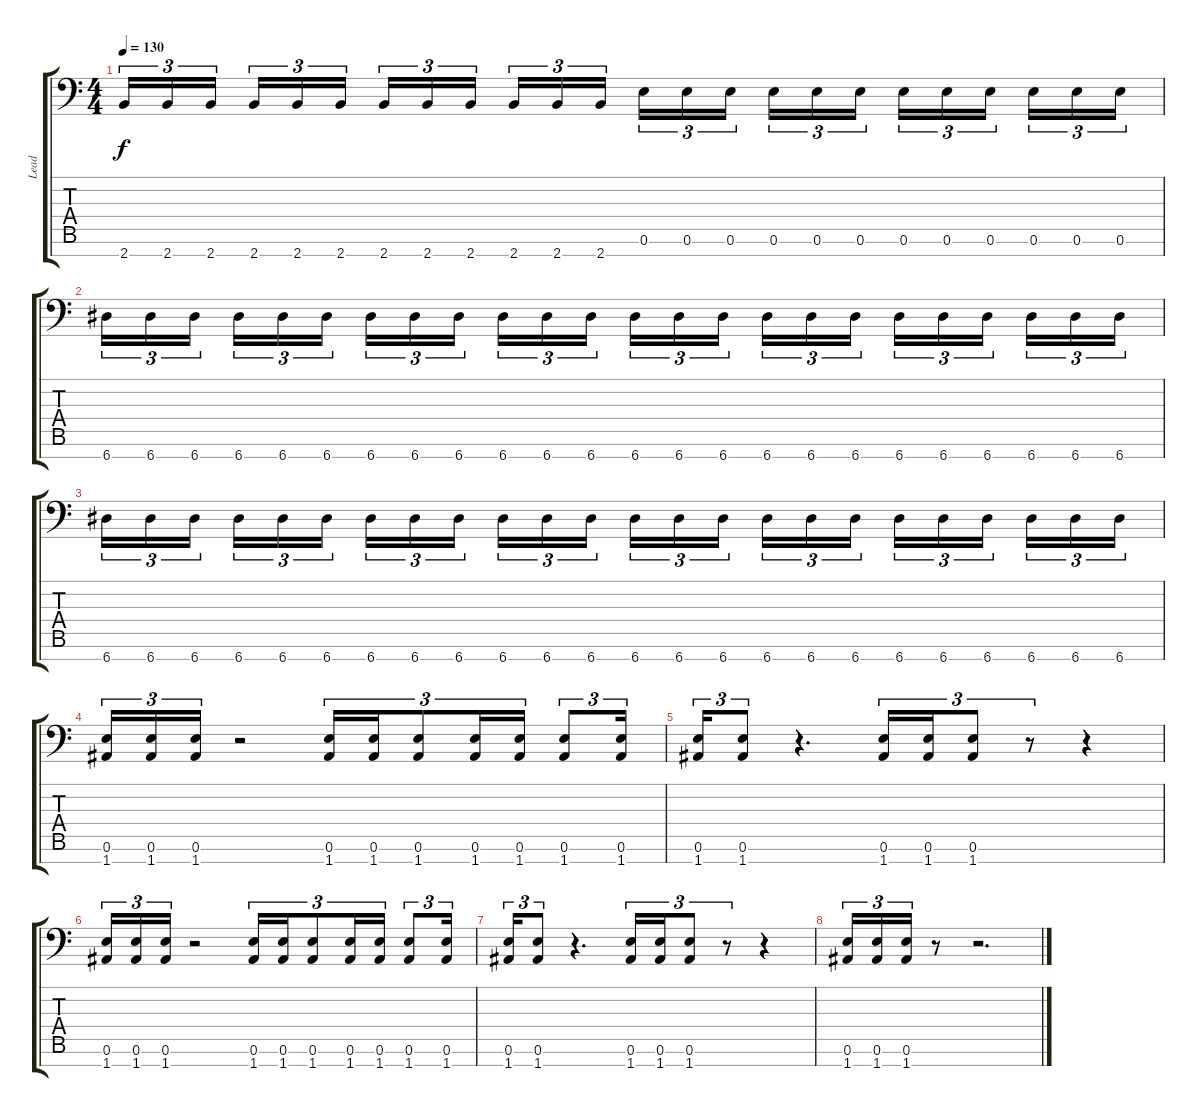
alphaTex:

\track ("Lead" "Lead") {instrument distortionguitar}
\staff {score tabs}
\tuning (E4 B3 G3 D3 A2 E2 A1) {hide}
\ts (4 4)
\tempo 130
\clef f4
\ks c
2.7.16{tu (3 2) dy f} 2.7.16{tu (3 2)} 2.7.16{tu (3 2) beam splitsecondary} 2.7.16{tu (3 2)} 2.7.16{tu (3 2)} 2.7.16{tu (3 2)} 2.7.16{tu (3 2)} 2.7.16{tu (3 2)} 2.7.16{tu (3 2) beam splitsecondary} 2.7.16{tu (3 2)} 2.7.16{tu (3 2)} 2.7.16{tu (3 2)} 0.6.16{tu (3 2)} 0.6.16{tu (3 2)} 0.6.16{tu (3 2) beam splitsecondary} 0.6.16{tu (3 2)} 0.6.16{tu (3 2)} 0.6.16{tu (3 2)} 0.6.16{tu (3 2)} 0.6.16{tu (3 2)} 0.6.16{tu (3 2) beam splitsecondary} 0.6.16{tu (3 2)} 0.6.16{tu (3 2)} 0.6.16{tu (3 2)} |
6.7.16{tu (3 2)} 6.7.16{tu (3 2)} 6.7.16{tu (3 2) beam splitsecondary} 6.7.16{tu (3 2)} 6.7.16{tu (3 2)} 6.7.16{tu (3 2)} 6.7.16{tu (3 2)} 6.7.16{tu (3 2)} 6.7.16{tu (3 2) beam splitsecondary} 6.7.16{tu (3 2)} 6.7.16{tu (3 2)} 6.7.16{tu (3 2)} 6.7.16{tu (3 2)} 6.7.16{tu (3 2)} 6.7.16{tu (3 2) beam splitsecondary} 6.7.16{tu (3 2)} 6.7.16{tu (3 2)} 6.7.16{tu (3 2)} 6.7.16{tu (3 2)} 6.7.16{tu (3 2)} 6.7.16{tu (3 2) beam splitsecondary} 6.7.16{tu (3 2)} 6.7.16{tu (3 2)} 6.7.16{tu (3 2)} |
6.7.16{tu (3 2)} 6.7.16{tu (3 2)} 6.7.16{tu (3 2) beam splitsecondary} 6.7.16{tu (3 2)} 6.7.16{tu (3 2)} 6.7.16{tu (3 2)} 6.7.16{tu (3 2)} 6.7.16{tu (3 2)} 6.7.16{tu (3 2) beam splitsecondary} 6.7.16{tu (3 2)} 6.7.16{tu (3 2)} 6.7.16{tu (3 2)} 6.7.16{tu (3 2)} 6.7.16{tu (3 2)} 6.7.16{tu (3 2) beam splitsecondary} 6.7.16{tu (3 2)} 6.7.16{tu (3 2)} 6.7.16{tu (3 2)} 6.7.16{tu (3 2)} 6.7.16{tu (3 2)} 6.7.16{tu (3 2) beam splitsecondary} 6.7.16{tu (3 2)} 6.7.16{tu (3 2)} 6.7.16{tu (3 2)} |
(0.6 1.7).16{tu (3 2)} (0.6 1.7).16{tu (3 2)} (0.6 1.7).16{tu (3 2)} r.2 (0.6 1.7).16{tu (3 2)} (0.6 1.7).16{tu (3 2)} (0.6 1.7).8{tu (3 2)} (0.6 1.7).16{tu (3 2)} (0.6 1.7).16{tu (3 2)} (0.6 1.7).8{tu (3 2)} (0.6 1.7).16{tu (3 2)} |
(0.6 1.7).16{tu (3 2)} (0.6 1.7).8{tu (3 2)} r.4{d} (0.6 1.7).16{tu (3 2)} (0.6 1.7).16{tu (3 2)} (0.6 1.7).8{tu (3 2)} r.8{tu (3 2)} r.4 |
(0.6 1.7).16{tu (3 2)} (0.6 1.7).16{tu (3 2)} (0.6 1.7).16{tu (3 2)} r.2 (0.6 1.7).16{tu (3 2)} (0.6 1.7).16{tu (3 2)} (0.6 1.7).8{tu (3 2)} (0.6 1.7).16{tu (3 2)} (0.6 1.7).16{tu (3 2)} (0.6 1.7).8{tu (3 2)} (0.6 1.7).16{tu (3 2)} |
(0.6 1.7).16{tu (3 2)} (0.6 1.7).8{tu (3 2)} r.4{d} (0.6 1.7).16{tu (3 2)} (0.6 1.7).16{tu (3 2)} (0.6 1.7).8{tu (3 2)} r.8{tu (3 2)} r.4 |
(0.6 1.7).16{tu (3 2)} (0.6 1.7).16{tu (3 2)} (0.6 1.7).16{tu (3 2)} r.8 r.2{d}
